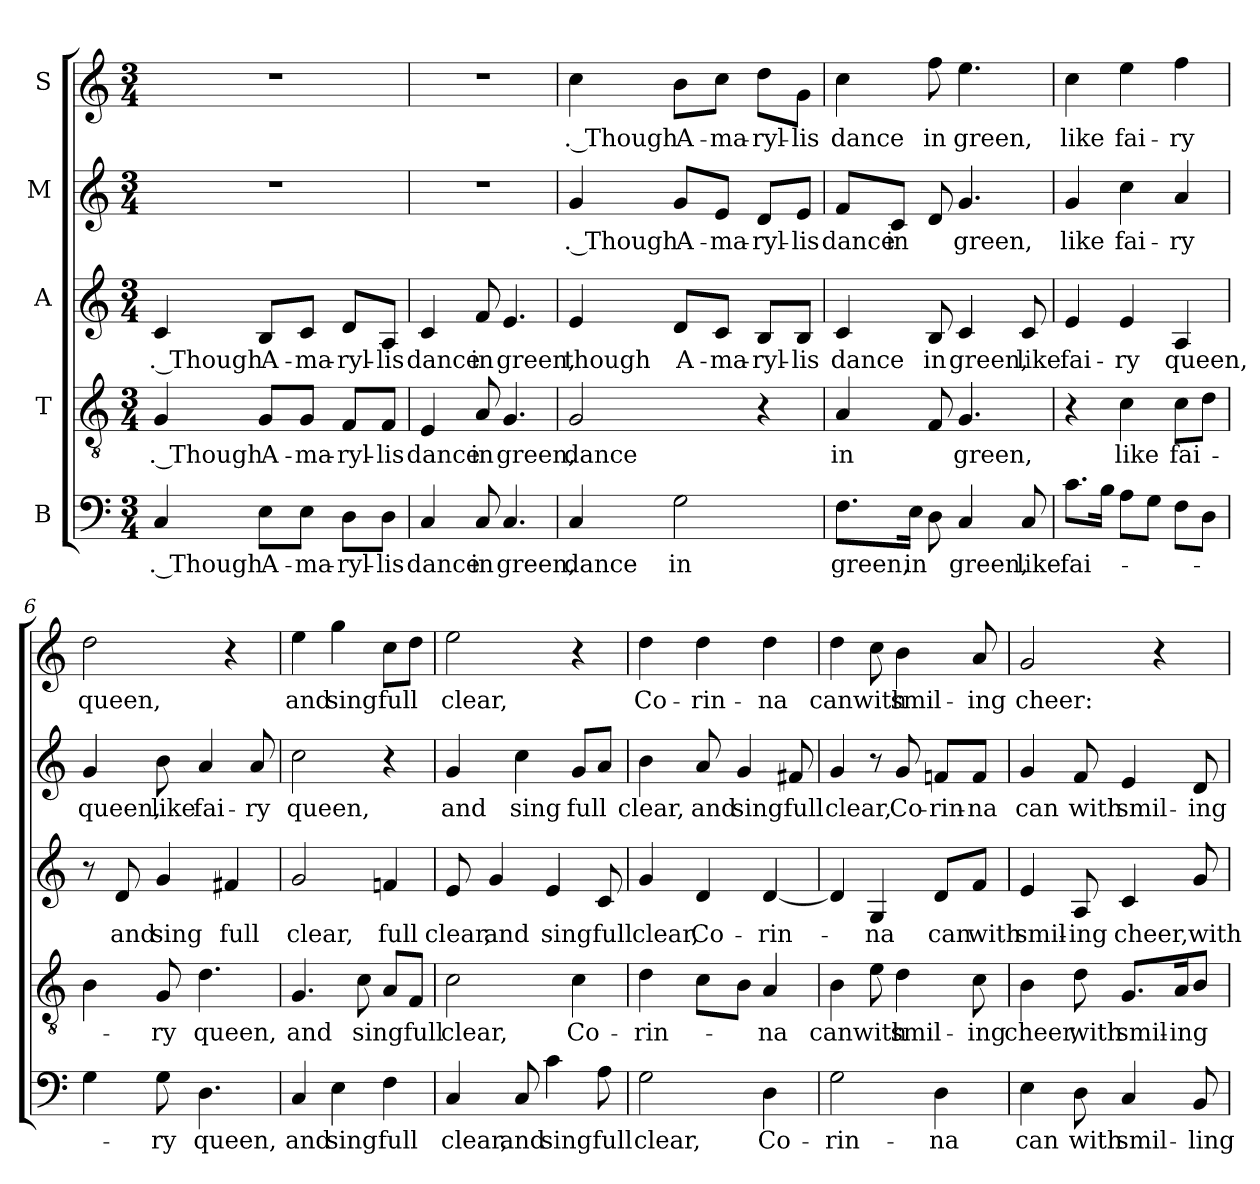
**kern	**text	**kern	**text	**kern	**text	**kern	**text	**kern	**text
*part5	*part5	*part4	*part4	*part3	*part3	*part2	*part2	*part1	*part1
*staff5	*staff5	*staff4	*staff4	*staff3	*staff3	*staff2	*staff2	*staff1	*staff1
*I"B	*	*I"T	*	*I"A	*	*I"M	*	*I"S	*
*clefF4	*	*clefGv2	*	*clefG2	*	*clefG2	*	*clefG2	*
*k[]	*	*k[]	*	*k[]	*	*k[]	*	*k[]	*
*M3/4	*	*M3/4	*	*M3/4	*	*M3/4	*	*M3/4	*
=1	=1	=1	=1	=1	=1	=1	=1	=1	=1
!	!LO:LY:b	!	!LO:LY:b	!	!LO:LY:b	!	!	!	!
4C/	. Though	4G/	. Though	4c/	. Though	2.r	.	2.r	.
!	!LO:LY:b	!	!LO:LY:b	!	!LO:LY:b	!	!	!	!
8E\L	A-	8G/L	A-	8B/L	A-	.	.	.	.
!	!LO:LY:b	!	!LO:LY:b	!	!LO:LY:b	!	!	!	!
8E\J	-ma-	8G/J	-ma-	8c/J	-ma-	.	.	.	.
!	!LO:LY:b	!	!LO:LY:b	!	!LO:LY:b	!	!	!	!
8D\L	-ryl-	8F/L	-ryl-	8d/L	-ryl-	.	.	.	.
!	!LO:LY:b	!	!LO:LY:b	!	!LO:LY:b	!	!	!	!
8D\J	-lis	8F/J	-lis	8A/J	-lis	.	.	.	.
=2	=2	=2	=2	=2	=2	=2	=2	=2	=2
!	!LO:LY:b	!	!LO:LY:b	!	!LO:LY:b	!	!	!	!
4C/	dance	4E/	dance	4c/	dance	2.r	.	2.r	.
!	!LO:LY:b	!	!LO:LY:b	!	!LO:LY:b	!	!	!	!
8C/	in	8A/	in	8f/	in	.	.	.	.
!	!LO:LY:b	!	!LO:LY:b	!	!LO:LY:b	!	!	!	!
4.C/	green,	4.G/	green,	4.e/	green,	.	.	.	.
=3	=3	=3	=3	=3	=3	=3	=3	=3	=3
!	!LO:LY:b	!	!LO:LY:b	!	!LO:LY:b	!	!LO:LY:b	!	!LO:LY:b
4C/	dance	2G/	dance	4e/	though	4g/	. Though	4cc\	. Though
!	!LO:LY:b	!	!	!	!LO:LY:b	!	!LO:LY:b	!	!LO:LY:b
2G\	in	.	.	8d/L	A-	8g/L	A-	8b\L	A-
!	!	!	!	!	!LO:LY:b	!	!LO:LY:b	!	!LO:LY:b
.	.	.	.	8c/J	-ma-	8e/J	-ma-	8cc\J	-ma-
!	!	!	!	!	!LO:LY:b	!	!LO:LY:b	!	!LO:LY:b
.	.	4r	.	8B/L	-ryl-	8d/L	-ryl-	8dd\L	-ryl-
!	!	!	!	!	!LO:LY:b	!	!LO:LY:b	!	!LO:LY:b
.	.	.	.	8B/J	-lis	8e/J	-lis	8g\J	-lis
=4	=4	=4	=4	=4	=4	=4	=4	=4	=4
!	!LO:LY:b	!	!LO:LY:b	!	!LO:LY:b	!	!LO:LY:b	!	!LO:LY:b
8.F\L	green,	4A/	in	4c/	dance	8f/L	dance	4cc\	dance
!	!	!	!	!	!	!	!LO:LY:b	!	!
.	.	.	.	.	.	8c/J	in	.	.
!	!LO:LY:b	!	!	!	!	!	!	!	!
16E\Jk	in	.	.	.	.	.	.	.	.
!	!	!	!	!	!LO:LY:b	!	!	!	!LO:LY:b
8D\	.	8F/	.	8B/	in	8d/	.	8ff\	in
!	!LO:LY:b	!	!LO:LY:b	!	!LO:LY:b	!	!LO:LY:b	!	!LO:LY:b
4C/	green,	4.G/	green,	4c/	green,	4.g/	green,	4.ee\	green,
!	!LO:LY:b	!	!	!	!LO:LY:b	!	!	!	!
8C/	like	.	.	8c/	like	.	.	.	.
=5	=5	=5	=5	=5	=5	=5	=5	=5	=5
!	!LO:LY:b	!	!	!	!LO:LY:b	!	!LO:LY:b	!	!LO:LY:b
8.c\L	fai-	4r	.	4e/	fai-	4g/	like	4cc\	like
16B\Jk	.	.	.	.	.	.	.	.	.
!	!	!	!LO:LY:b	!	!LO:LY:b	!	!LO:LY:b	!	!LO:LY:b
8A\L	.	4c\	like	4e/	-ry	4cc\	fai-	4ee\	fai-
8G\J	.	.	.	.	.	.	.	.	.
!	!	!	!LO:LY:b	!	!LO:LY:b	!	!LO:LY:b	!	!LO:LY:b
8F\L	.	8c\L	fai-	4A/	queen,	4a/	-ry	4ff\	-ry
8D\J	.	8d\J	.	.	.	.	.	.	.
!!LO:LB:g=z
=6	=6	=6	=6	=6	=6	=6	=6	=6	=6
!	!	!	!	!	!	!	!LO:LY:b	!	!LO:LY:b
4G\	.	4B\	.	8r	.	4g/	queen,	2dd\	queen,
!	!	!	!	!	!LO:LY:b	!	!	!	!
.	.	.	.	8d/	and	.	.	.	.
!	!LO:LY:b	!	!LO:LY:b	!	!LO:LY:b	!	!LO:LY:b	!	!
8G\	-ry	8G/	-ry	4g/	sing	8b\	like	.	.
!	!LO:LY:b	!	!LO:LY:b	!	!	!	!LO:LY:b	!	!
4.D\	queen,	4.d\	queen,	.	.	4a/	fai-	.	.
!	!	!	!	!	!LO:LY:b	!	!	!	!
.	.	.	.	4f#X/	full	.	.	4r	.
!	!	!	!	!	!	!	!LO:LY:b	!	!
.	.	.	.	.	.	8a/	-ry	.	.
=7	=7	=7	=7	=7	=7	=7	=7	=7	=7
!	!LO:LY:b	!	!LO:LY:b	!	!LO:LY:b	!	!LO:LY:b	!	!LO:LY:b
4C/	and	4.G/	and	2g/	clear,	2cc\	queen,	4ee\	and
!	!LO:LY:b	!	!	!	!	!	!	!	!LO:LY:b
4E\	sing	.	.	.	.	.	.	4gg\	sing
!	!	!	!LO:LY:b	!	!	!	!	!	!
.	.	8c\	singfull	.	.	.	.	.	.
!	!LO:LY:b	!	!	!	!LO:LY:b	!	!	!	!LO:LY:b
4F\	full	8A/L	.	4fn/	full	4r	.	8cc\L	full
.	.	8F/J	.	.	.	.	.	8dd\J	.
=8	=8	=8	=8	=8	=8	=8	=8	=8	=8
!	!LO:LY:b	!	!LO:LY:b	!	!LO:LY:b	!	!LO:LY:b	!	!LO:LY:b
4C/	clear,	2c\	clear,	8e/	clear,	4g/	and	2ee\	clear,
!	!	!	!	!	!LO:LY:b	!	!	!	!
.	.	.	.	4g/	and	.	.	.	.
!	!LO:LY:b	!	!	!	!	!	!LO:LY:b	!	!
8C/	and	.	.	.	.	4cc\	sing	.	.
!	!LO:LY:b	!	!	!	!LO:LY:b	!	!	!	!
4c\	sing	.	.	4e/	sing	.	.	.	.
!	!	!	!LO:LY:b	!	!	!	!LO:LY:b	!	!
.	.	4c\	Co-	.	.	8g/L	full	4r	.
!	!LO:LY:b	!	!	!	!LO:LY:b	!	!	!	!
8A\	full	.	.	8c/	full	8a/J	.	.	.
=9	=9	=9	=9	=9	=9	=9	=9	=9	=9
!	!LO:LY:b	!	!LO:LY:b	!	!LO:LY:b	!	!LO:LY:b	!	!LO:LY:b
2G\	clear,	4d\	-rin-	4g/	clear,	4b\	clear,	4dd\	Co-
!	!	!	!	!	!LO:LY:b	!	!LO:LY:b	!	!LO:LY:b
.	.	8c\L	.	4d/	Co-	8a/	and	4dd\	-rin-
!	!	!	!	!	!	!	!LO:LY:b	!	!
.	.	8B\J	.	.	.	4g/	sing	.	.
!	!LO:LY:b	!	!LO:LY:b	!	!LO:LY:b	!	!	!	!LO:LY:b
4D\	Co-	4A/	-na	[4d/	-rin-	.	.	4dd\	-na
!	!	!	!	!	!	!	!LO:LY:b	!	!
.	.	.	.	.	.	8f#X/	full	.	.
=10	=10	=10	=10	=10	=10	=10	=10	=10	=10
!	!LO:LY:b	!	!LO:LY:b	!	!	!	!LO:LY:b	!	!LO:LY:b
2G\	-rin-	4B\	canwith	4d/]	.	4g/	clear,	4dd\	canwith
!	!	!	!	!	!LO:LY:b	!	!	!	!
.	.	8e\	.	4G/	-na	8r	.	8cc\	.
!	!	!	!LO:LY:b	!	!	!	!LO:LY:b	!	!LO:LY:b
.	.	4d\	smil-	.	.	8g/	Co-	4b\	smil-
!	!LO:LY:b	!	!	!	!LO:LY:b	!	!LO:LY:b	!	!
4D\	-na	.	.	8d/L	can	8fn/L	-rin-	.	.
!	!	!	!LO:LY:b	!	!LO:LY:b	!	!LO:LY:b	!	!LO:LY:b
.	.	8c\	-ing	8f/J	with	8f/J	-na	8a/	-ing
!!LO:PB:g=z
=11	=11	=11	=11	=11	=11	=11	=11	=11	=11
!	!LO:LY:b	!	!LO:LY:b	!	!LO:LY:b	!	!LO:LY:b	!	!LO:LY:b
4E\	can	4B\	cheer,	4e/	smil-	4g/	can	2g/	cheer:
!	!LO:LY:b	!	!LO:LY:b	!	!LO:LY:b	!	!LO:LY:b	!	!
8D\	with	8d\	with	8A/	-ing	8f/	with	.	.
!	!LO:LY:b	!	!LO:LY:b	!	!LO:LY:b	!	!LO:LY:b	!	!
4C/	smil-	8.G/L	smil-	4c/	cheer,	4e/	smil-	.	.
.	.	.	.	.	.	.	.	4r	.
!	!	!	!LO:LY:b	!	!	!	!	!	!
.	.	16A/K	-ing	.	.	.	.	.	.
!	!LO:LY:b	!	!	!	!LO:LY:b	!	!LO:LY:b	!	!
8BB/	-ling	8B/J	.	8g/	with	8d/	-ing	.	.
=	=	=	=	=	=	=	=	=	=
*-	*-	*-	*-	*-	*-	*-	*-	*-	*-
